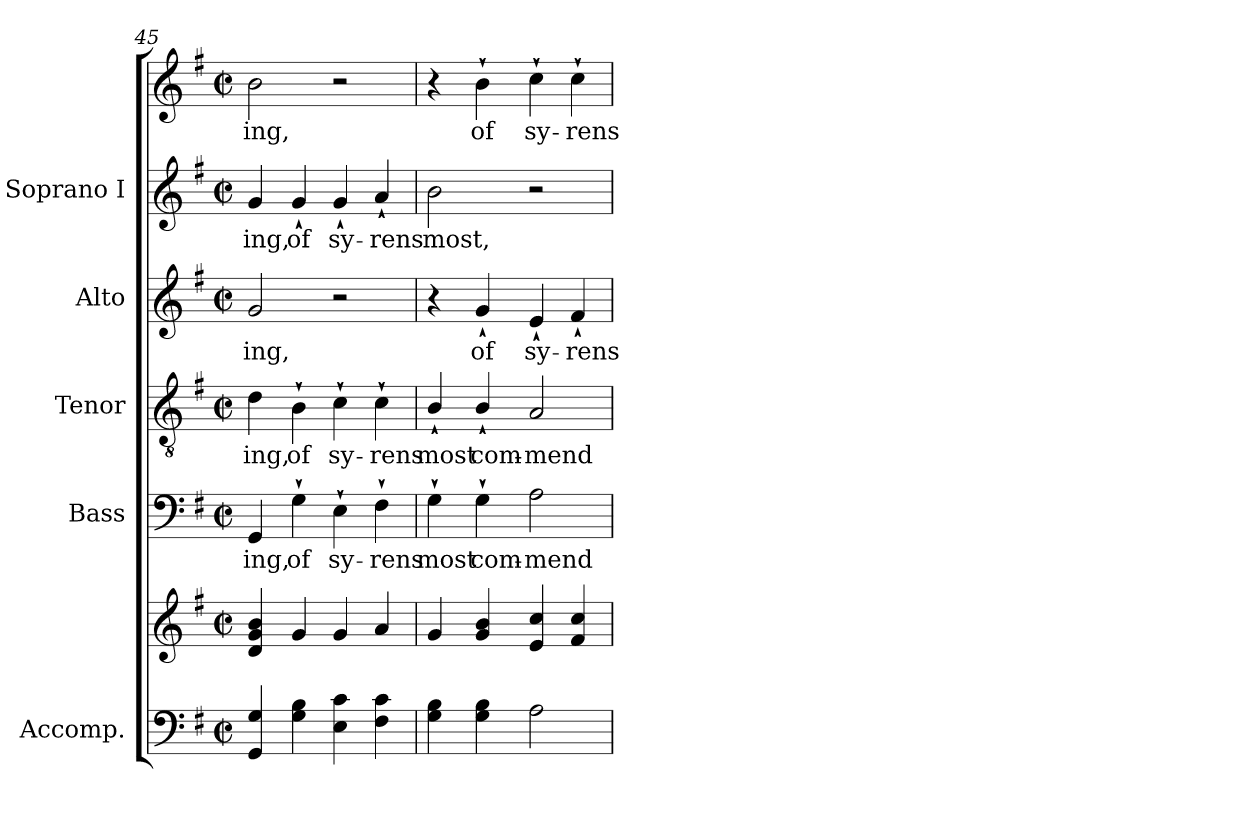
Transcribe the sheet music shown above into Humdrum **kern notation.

**kern	**kern	**kern	**text	**kern	**text	**kern	**text	**kern	**text	**kern	**text
*part5	*part5	*part4	*part4	*part3	*part3	*part2	*part2	*part1	*part1	*part1	*part1
*staff7	*staff6	*staff5	*staff5	*staff4	*staff4	*staff3	*staff3	*staff2	*staff2	*staff1	*staff1
*I"Accomp.	*	*I"Bass	*	*I"Tenor	*	*I"Alto	*	*I"Soprano I	*	*	*
*	*	*I'B	*	*I'T	*	*I'A	*	*I'S	*	*	*
!!LO:LB:g=z
*clefF4	*clefG2	*clefF4	*	*clefGv2	*	*clefG2	*	*clefG2	*	*clefG2	*
*k[f#]	*k[f#]	*k[f#]	*	*k[f#]	*	*k[f#]	*	*k[f#]	*	*k[f#]	*
*G:	*G:	*G:	*	*G:	*	*G:	*	*G:	*	*G:	*
*M2/2	*M2/2	*M2/2	*	*M2/2	*	*M2/2	*	*M2/2	*	*M2/2	*
*met(c|)	*met(c|)	*met(c|)	*	*met(c|)	*	*met(c|)	*	*met(c|)	*	*met(c|)	*
=45	=45	=45	=45	=45	=45	=45	=45	=45	=45	=45	=45
*	*^	*	*	*	*	*	*	*	*	*	*
!	!	!	!	!LO:LY:b	!	!LO:LY:b	!	!LO:LY:b	!	!LO:LY:b	!	!LO:LY:b
4GG 4G	4d/ 4g/ 4b/	1ryy	4GG	-ing,	4d	-ing,	2g	ing,	4g	ing,	2b	-ing,
!	!	!	!	!LO:LY:b	!	!LO:LY:b	!	!	!	!LO:LY:b	!	!
4G 4B	4g/	.	4G`	of	4B`	of	.	.	4g`	of	.	.
!	!	!	!	!LO:LY:b	!	!LO:LY:b	!	!	!	!LO:LY:b	!	!
4E 4c	4g/	.	4E`	sy-	4c`	sy-	2r	.	4g`	sy-	2r	.
!	!	!	!	!LO:LY:b	!	!LO:LY:b	!	!	!	!LO:LY:b	!	!
4F# 4c	4a/	.	4F#`	-rens	4c`	-rens	.	.	4a`	-rens	.	.
=46	=46	=46	=46	=46	=46	=46	=46	=46	=46	=46	=46	=46
!	!	!	!	!LO:LY:b	!	!LO:LY:b	!	!	!	!LO:LY:b	!	!
4G\ 4B\	4g/	1ryy	4G`\	most	4B`/	most	4r	.	2b	most,	4r	.
!	!	!	!	!LO:LY:b	!	!LO:LY:b	!	!LO:LY:b	!	!	!	!LO:LY:b
4G\ 4B\	4g/ 4b/	.	4G`\	com-	4B`/	com-	4g`	of	.	.	4b`	of
!	!	!	!	!LO:LY:b	!	!LO:LY:b	!	!LO:LY:b	!	!	!	!LO:LY:b
2A	4e/ 4cc/	.	2A	-mend-	2A	-mend-	4e`	sy-	2r	.	4cc`	sy-
!	!	!	!	!	!	!	!	!LO:LY:b	!	!	!	!LO:LY:b
.	4f#/ 4cc/	.	.	.	.	.	4f#`	-rens	.	.	4cc`	-rens
*	*v	*v	*	*	*	*	*	*	*	*	*	*
=	=	=	=	=	=	=	=	=	=	=	=
*-	*-	*-	*-	*-	*-	*-	*-	*-	*-	*-	*-
